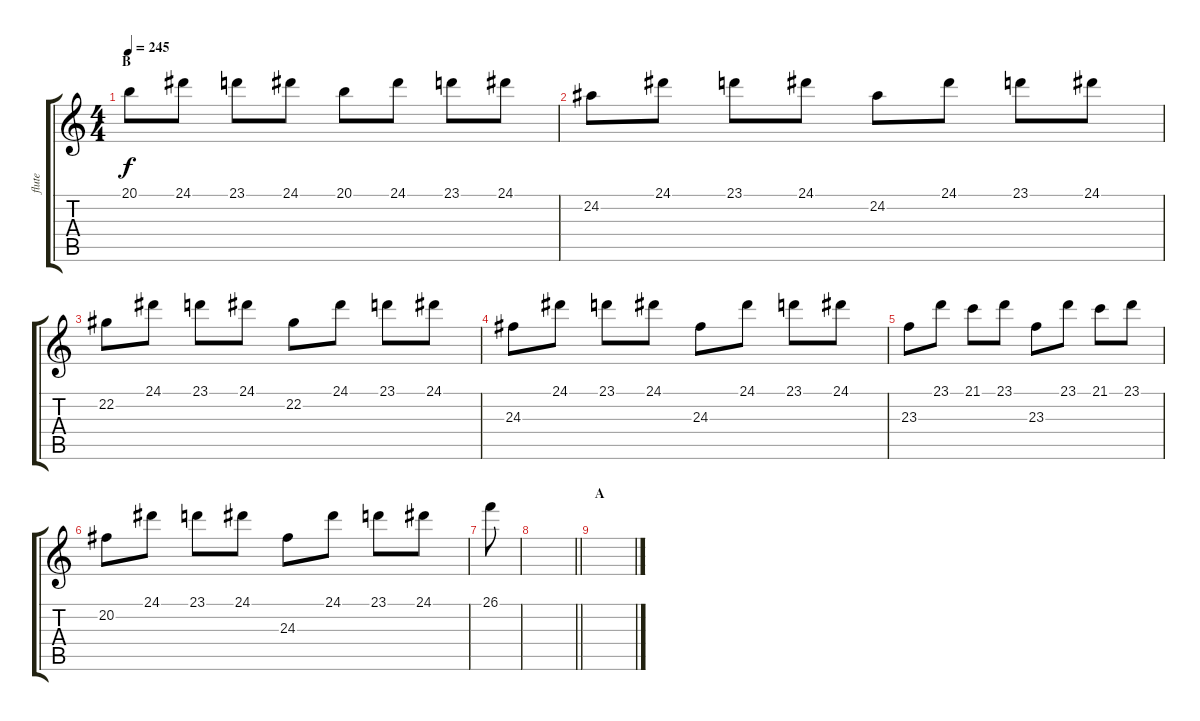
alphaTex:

\track ("flute" "flute") {instrument flute}
\staff {score tabs}
\tuning (Eb4 Bb3 Gb3 Db3 Ab2 Eb2) {hide}
\ts (4 4)
\section ("" "B")
\tempo 245
\clef g2
\ks c
20.1.8{dy f} 24.1.8 23.1.8 24.1.8 20.1.8 24.1.8 23.1.8 24.1.8 |
24.2.8 24.1.8 23.1.8 24.1.8 24.2.8 24.1.8 23.1.8 24.1.8 |
22.2.8 24.1.8 23.1.8 24.1.8 22.2.8 24.1.8 23.1.8 24.1.8 |
24.3.8 24.1.8 23.1.8 24.1.8 24.3.8 24.1.8 23.1.8 24.1.8 |
23.3.8 23.1.8 21.1.8 23.1.8 23.3.8 23.1.8 21.1.8 23.1.8 |
20.2.8 24.1.8 23.1.8 24.1.8 24.3.8 24.1.8 23.1.8 24.1.8 |
26.1.8 |
\barLineRight lightlight
|
\section ("" "A")
